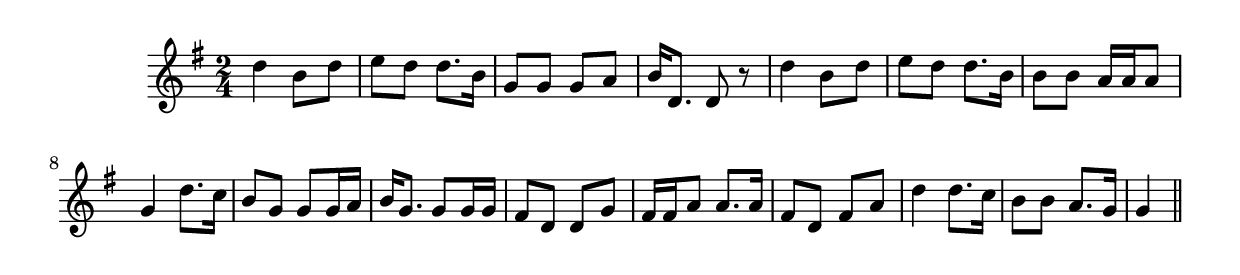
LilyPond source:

\version "2.14.0"
%{\header {
  title = "Praise, Member (South Carolina)"
  composer = "anonymous"
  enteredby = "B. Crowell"
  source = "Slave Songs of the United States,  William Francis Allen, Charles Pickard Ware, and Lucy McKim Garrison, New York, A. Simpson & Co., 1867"
}%}
\score{{\key g \major
\time 2/4
%{\tempo 4=60
%}\relative d'' {
  d4 b8 d | e8 d d8. b16 | g8 g g a | b16 d,8. d8 r |
  d'4 b8 d | e8 d d8. b16 | b8 b a16 a a8 | g4 d'8. c16 |
  b8 g g g16 a | b16 g8. g8 g16 g | fis8 d d g | fis16 fis a8 a8. a16 |
  fis8 d fis a | d4 d8. c16 | b8 b a8. g16 | g4

  \bar "||"
}

}}